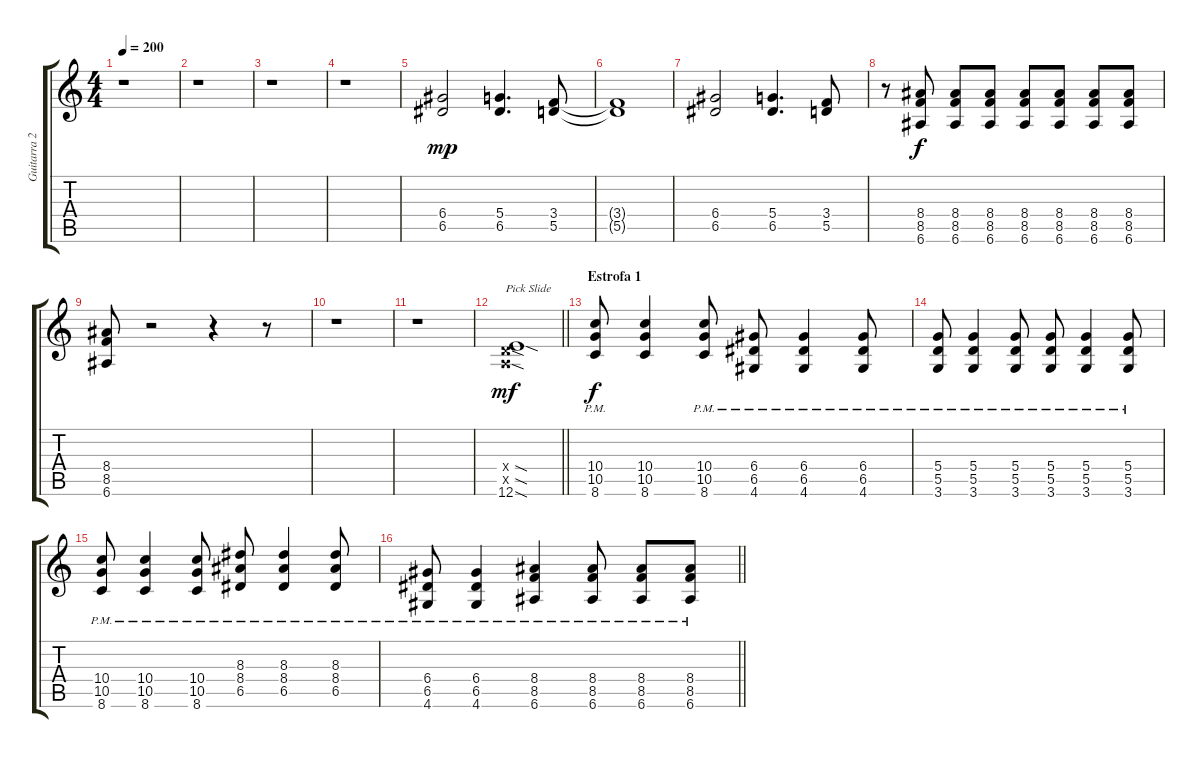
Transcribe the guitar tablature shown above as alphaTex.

\track ("Guitarra 2" "Guitarra 2") {instrument overdrivenguitar}
\staff {score tabs}
\tuning (E4 B3 G3 D3 A2 E2) {hide}
\ts (4 4)
\tempo 200
\clef g2
\ks c
r.1{dy mp} |
r.1 |
r.1 |
r.1 |
(6.4 6.5).2 (5.4 6.5).4{d} (3.4 5.5).8 |
(3.4{t} 5.5{t}).1 |
(6.4 6.5).2 (5.4 6.5).4{d} (3.4 5.5).8 |
r.8 (8.4 8.5 6.6).8{dy f} (8.4 8.5 6.6).8 (8.4 8.5 6.6).8 (8.4 8.5 6.6).8 (8.4 8.5 6.6).8 (8.4 8.5 6.6).8 (8.4 8.5 6.6).8 |
(8.4 8.5 6.6).8 r.2 r.4 r.8 |
r.1 |
r.1 |
\barLineRight lightlight
(0.4{sod x} 0.5{sod x} 12.6{sod}).1{txt "Pick Slide" dy mf} |
\section ("" "Estrofa 1")
(10.4{pm} 10.5{pm} 8.6{pm}).8{dy f} (10.4 10.5 8.6).4 (10.4{pm} 10.5{pm} 8.6{pm}).8 (6.4{pm} 6.5{pm} 4.6{pm}).8 (6.4{pm} 6.5{pm} 4.6{pm}).4 (6.4{pm} 6.5{pm} 4.6{pm}).8 |
(5.4{pm} 5.5{pm} 3.6{pm}).8 (5.4{pm} 5.5{pm} 3.6{pm}).4 (5.4{pm} 5.5{pm} 3.6{pm}).8 (5.4{pm} 5.5{pm} 3.6{pm}).8 (5.4{pm} 5.5{pm} 3.6{pm}).4 (5.4{pm} 5.5{pm} 3.6{pm}).8 |
(10.4{pm} 10.5{pm} 8.6{pm}).8 (10.4{pm} 10.5{pm} 8.6{pm}).4 (10.4{pm} 10.5{pm} 8.6{pm}).8 (8.3{pm} 8.4{pm} 6.5{pm}).8 (8.3{pm} 8.4{pm} 6.5{pm}).4 (8.3{pm} 8.4{pm} 6.5{pm}).8 |
\barLineRight lightlight
(6.4{pm} 6.5{pm} 4.6{pm}).8 (6.4{pm} 6.5{pm} 4.6{pm}).4 (8.4{pm} 8.5{pm} 6.6{pm}).4 (8.4{pm} 8.5{pm} 6.6{pm}).8 (8.4{pm} 8.5{pm} 6.6{pm}).8 (8.4{pm} 8.5{pm} 6.6{pm}).8
